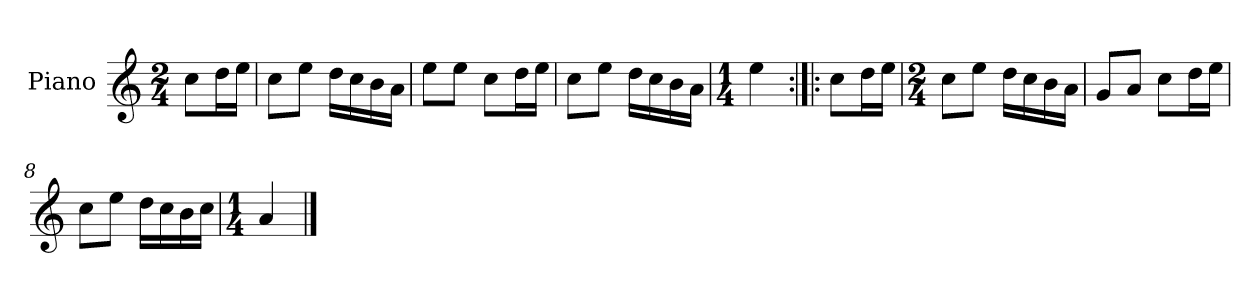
**kern
*part1
*staff1
*I"Piano
*I'Pno.
*clefG2
*k[]
*M2/4
=
8cc\L
16dd\L
16ee\JJ
=1
8cc\L
8ee\J
16dd\LL
16cc\
16b\
16a\JJ
=2
8ee\L
8ee\J
8cc\L
16dd\L
16ee\JJ
=3
8cc\L
8ee\J
16dd\LL
16cc\
16b\
16a\JJ
=4
*M1/4
4ee\
=5:|!|:
8cc\L
16dd\L
16ee\JJ
=6
*M2/4
8cc\L
8ee\J
16dd\LL
16cc\
16b\
16a\JJ
=7
8g/L
8a/J
8cc\L
16dd\L
16ee\JJ
=8
8cc\L
8ee\J
16dd\LL
16cc\
16b\
16cc\JJ
!!LO:LB:g=z
=9
*M1/4
4a/
==
*-
